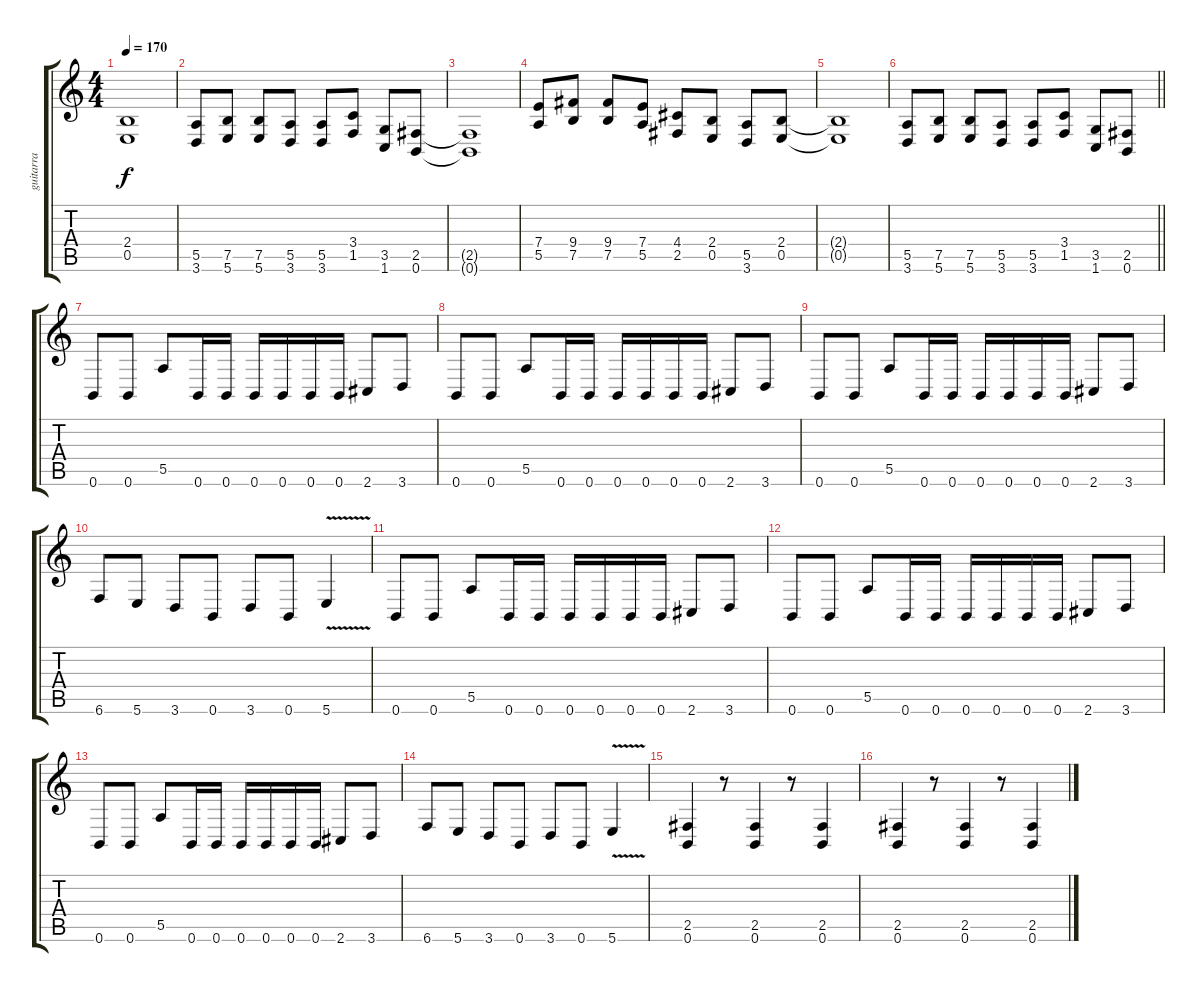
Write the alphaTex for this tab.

\track ("guitarra" "guitarra") {instrument distortionguitar}
\staff {score tabs}
\tuning (B3 Gb3 D3 A2 E2 B1) {hide}
\ts (4 4)
\tempo 170
\clef g2
\ks c
(2.4{t} 0.5{t}).1{dy f} |
(5.5 3.6).8 (7.5 5.6).8 (7.5 5.6).8 (5.5 3.6).8 (5.5 3.6).8 (3.4 1.5).8 (3.5 1.6).8 (2.5 0.6).8 |
(2.5{t} 0.6{t}).1 |
(7.4 5.5).8 (9.4 7.5).8 (9.4 7.5).8 (7.4 5.5).8 (4.4 2.5).8 (2.4 0.5).8 (5.5 3.6).8 (2.4 0.5).8 |
(2.4{t} 0.5{t}).1 |
\barLineRight lightlight
(5.5 3.6).8 (7.5 5.6).8 (7.5 5.6).8 (5.5 3.6).8 (5.5 3.6).8 (3.4 1.5).8 (3.5 1.6).8 (2.5 0.6).8 |
0.6.8 0.6.8 5.5.8 0.6.16 0.6.16 0.6.16 0.6.16 0.6.16 0.6.16 2.6.8 3.6.8 |
0.6.8 0.6.8 5.5.8 0.6.16 0.6.16 0.6.16 0.6.16 0.6.16 0.6.16 2.6.8 3.6.8 |
0.6.8 0.6.8 5.5.8 0.6.16 0.6.16 0.6.16 0.6.16 0.6.16 0.6.16 2.6.8 3.6.8 |
6.6.8 5.6.8 3.6.8 0.6.8 3.6.8 0.6.8 5.6{v}.4 |
0.6.8 0.6.8 5.5.8 0.6.16 0.6.16 0.6.16 0.6.16 0.6.16 0.6.16 2.6.8 3.6.8 |
0.6.8 0.6.8 5.5.8 0.6.16 0.6.16 0.6.16 0.6.16 0.6.16 0.6.16 2.6.8 3.6.8 |
0.6.8 0.6.8 5.5.8 0.6.16 0.6.16 0.6.16 0.6.16 0.6.16 0.6.16 2.6.8 3.6.8 |
6.6.8 5.6.8 3.6.8 0.6.8 3.6.8 0.6.8 5.6{v}.4 |
(2.5 0.6).4 r.8 (2.5 0.6).4 r.8 (2.5 0.6).4 |
(2.5 0.6).4 r.8 (2.5 0.6).4 r.8 (2.5 0.6).4
